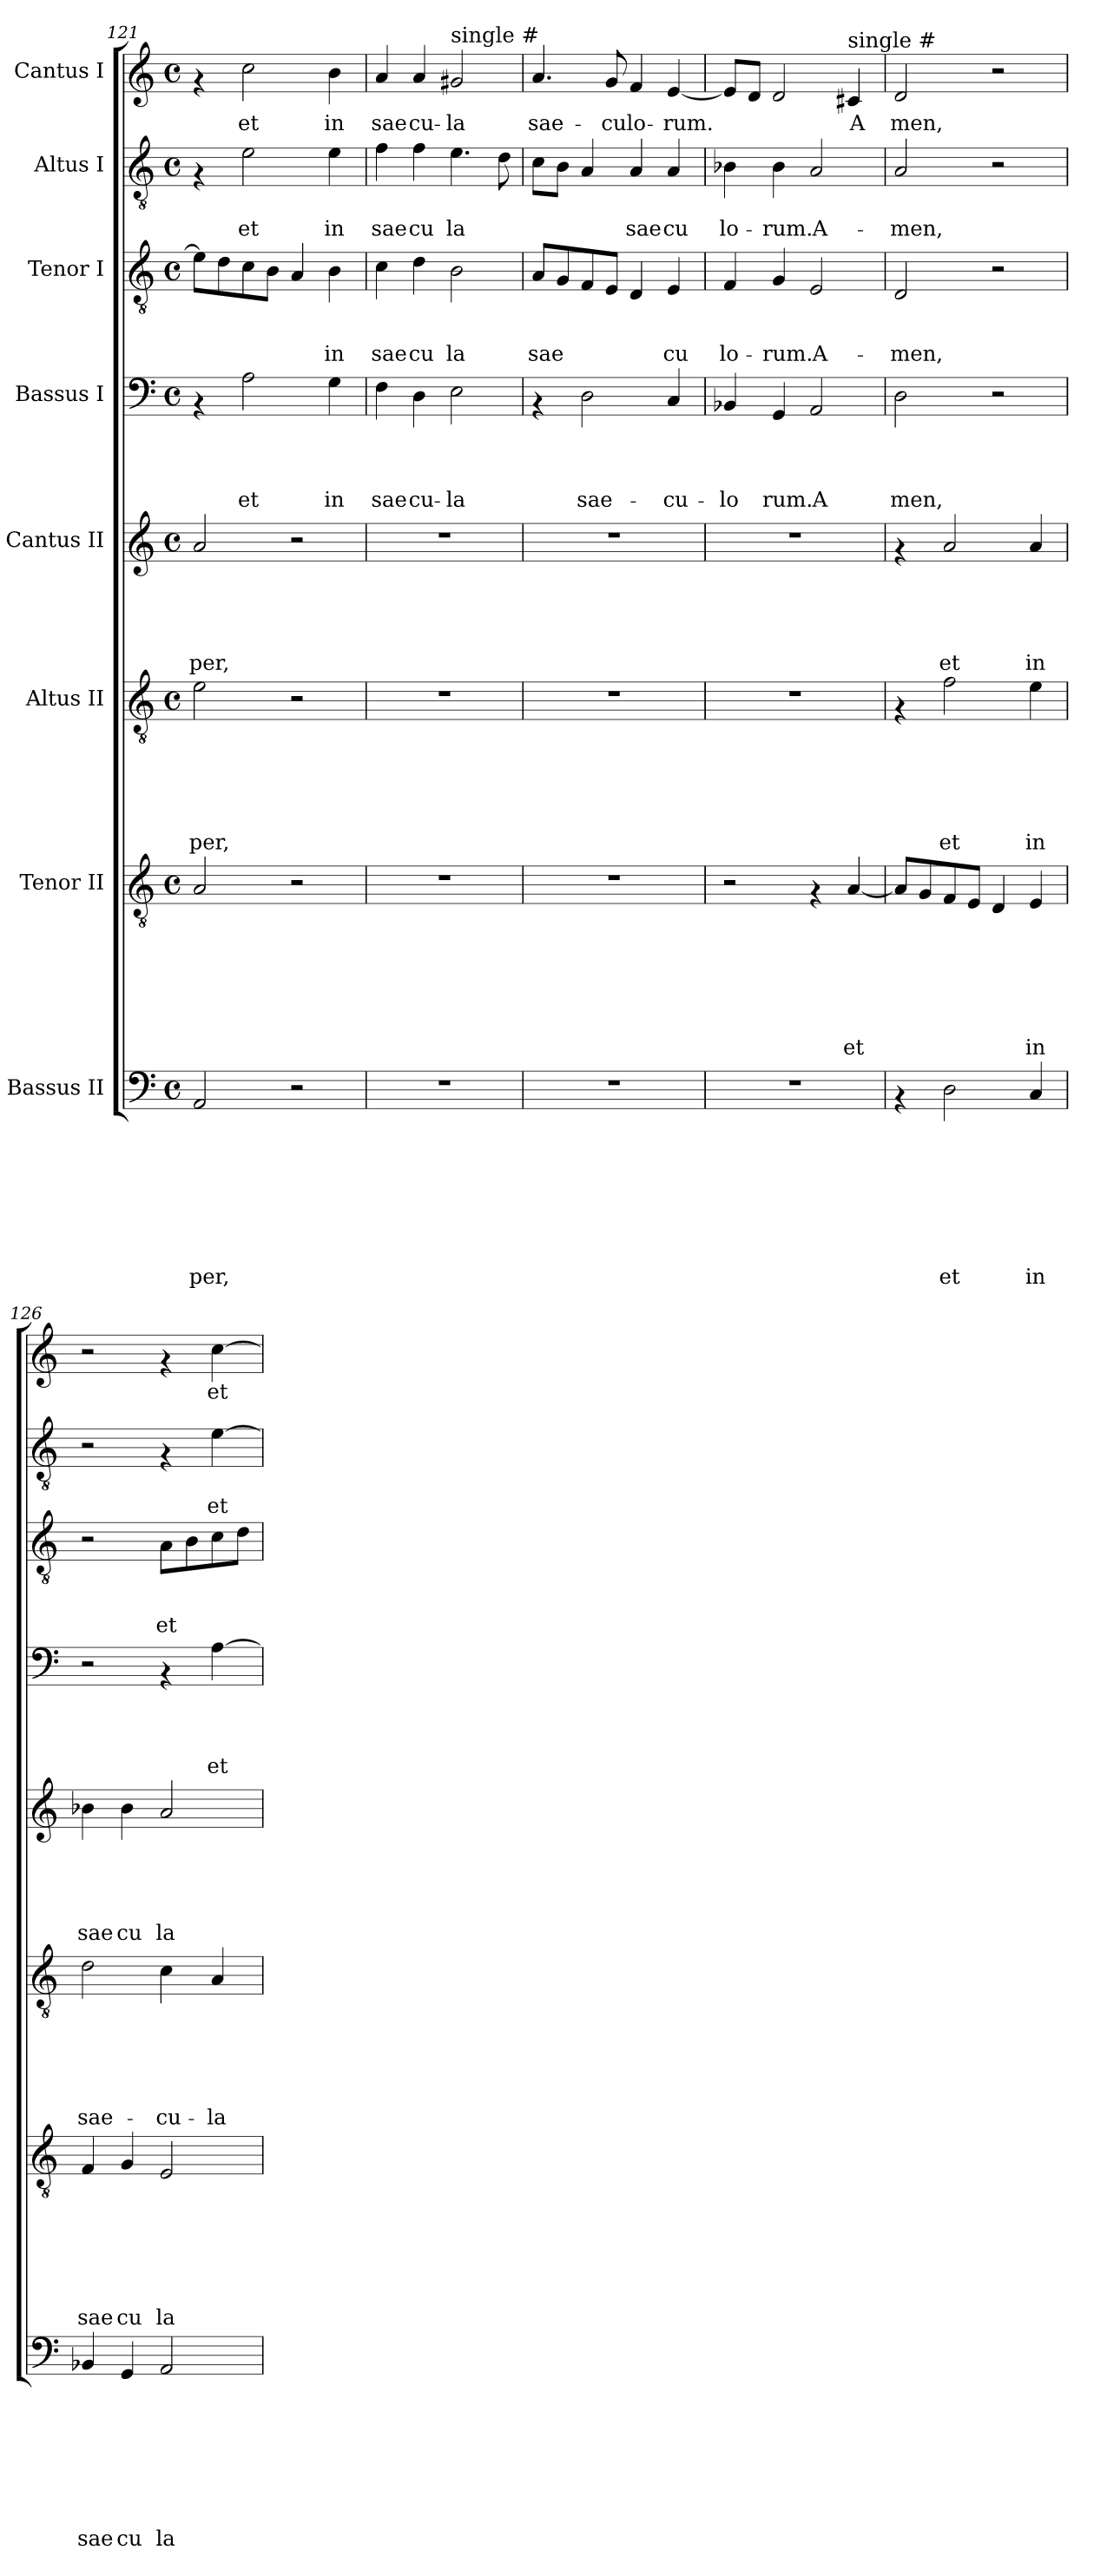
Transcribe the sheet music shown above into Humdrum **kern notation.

**kern	**text	**text	**text	**text	**text	**text	**text	**text	**kern	**text	**text	**text	**text	**text	**text	**text	**kern	**text	**text	**text	**text	**text	**text	**kern	**text	**text	**text	**text	**text	**kern	**text	**text	**text	**text	**kern	**text	**text	**text	**kern	**text	**text	**kern	**text
*part8	*part8	*part8	*part8	*part8	*part8	*part8	*part8	*part8	*part7	*part7	*part7	*part7	*part7	*part7	*part7	*part7	*part6	*part6	*part6	*part6	*part6	*part6	*part6	*part5	*part5	*part5	*part5	*part5	*part5	*part4	*part4	*part4	*part4	*part4	*part3	*part3	*part3	*part3	*part2	*part2	*part2	*part1	*part1
*staff8	*staff8	*staff8	*staff8	*staff8	*staff8	*staff8	*staff8	*staff8	*staff7	*staff7	*staff7	*staff7	*staff7	*staff7	*staff7	*staff7	*staff6	*staff6	*staff6	*staff6	*staff6	*staff6	*staff6	*staff5	*staff5	*staff5	*staff5	*staff5	*staff5	*staff4	*staff4	*staff4	*staff4	*staff4	*staff3	*staff3	*staff3	*staff3	*staff2	*staff2	*staff2	*staff1	*staff1
*I"Bassus II	*	*	*	*	*	*	*	*	*I"Tenor II	*	*	*	*	*	*	*	*I"Altus II	*	*	*	*	*	*	*I"Cantus II	*	*	*	*	*	*I"Bassus I	*	*	*	*	*I"Tenor I	*	*	*	*I"Altus I	*	*	*I"Cantus I	*
*clefF4	*	*	*	*	*	*	*	*	*clefGv2	*	*	*	*	*	*	*	*clefGv2	*	*	*	*	*	*	*clefG2	*	*	*	*	*	*clefF4	*	*	*	*	*clefGv2	*	*	*	*clefGv2	*	*	*clefG2	*
*k[]	*	*	*	*	*	*	*	*	*k[]	*	*	*	*	*	*	*	*k[]	*	*	*	*	*	*	*k[]	*	*	*	*	*	*k[]	*	*	*	*	*k[]	*	*	*	*k[]	*	*	*k[]	*
*C:	*	*	*	*	*	*	*	*	*C:	*	*	*	*	*	*	*	*C:	*	*	*	*	*	*	*C:	*	*	*	*	*	*C:	*	*	*	*	*C:	*	*	*	*C:	*	*	*C:	*
*M4/4	*	*	*	*	*	*	*	*	*M4/4	*	*	*	*	*	*	*	*M4/4	*	*	*	*	*	*	*M4/4	*	*	*	*	*	*M4/4	*	*	*	*	*M4/4	*	*	*	*M4/4	*	*	*M4/4	*
*met(c)	*	*	*	*	*	*	*	*	*met(c)	*	*	*	*	*	*	*	*met(c)	*	*	*	*	*	*	*met(c)	*	*	*	*	*	*met(c)	*	*	*	*	*met(c)	*	*	*	*met(c)	*	*	*met(c)	*
=121	=121	=121	=121	=121	=121	=121	=121	=121	=121	=121	=121	=121	=121	=121	=121	=121	=121	=121	=121	=121	=121	=121	=121	=121	=121	=121	=121	=121	=121	=121	=121	=121	=121	=121	=121	=121	=121	=121	=121	=121	=121	=121	=121
!	!	!	!	!	!	!	!	!LO:LY:b	!	!	!	!	!	!	!	!	!	!	!	!	!	!	!LO:LY:b	!	!	!	!	!	!LO:LY:b	!	!	!	!	!	!	!	!	!	!	!	!	!	!
2AA/	.	.	.	.	.	.	.	per,	2A/	.	.	.	.	.	.	.	2e\	.	.	.	.	.	per,	2a/	.	.	.	.	-per,	4rAA	.	.	.	.	8e\L]	.	.	.	4rF	.	.	4rf	.
.	.	.	.	.	.	.	.	.	.	.	.	.	.	.	.	.	.	.	.	.	.	.	.	.	.	.	.	.	.	.	.	.	.	.	8d\	.	.	.	.	.	.	.	.
!	!	!	!	!	!	!	!	!	!	!	!	!	!	!	!	!	!	!	!	!	!	!	!	!	!	!	!	!	!	!	!	!	!	!LO:LY:b	!	!	!	!	!	!	!LO:LY:b	!	!LO:LY:b
.	.	.	.	.	.	.	.	.	.	.	.	.	.	.	.	.	.	.	.	.	.	.	.	.	.	.	.	.	.	2A\	.	.	.	et	8c\	.	.	.	2e\	.	et	2cc\	et
.	.	.	.	.	.	.	.	.	.	.	.	.	.	.	.	.	.	.	.	.	.	.	.	.	.	.	.	.	.	.	.	.	.	.	8B\J	.	.	.	.	.	.	.	.
2r	.	.	.	.	.	.	.	.	2r	.	.	.	.	.	.	.	2r	.	.	.	.	.	.	2r	.	.	.	.	.	.	.	.	.	.	4A/	.	.	.	.	.	.	.	.
!	!	!	!	!	!	!	!	!	!	!	!	!	!	!	!	!	!	!	!	!	!	!	!	!	!	!	!	!	!	!	!	!	!	!LO:LY:b	!	!	!	!LO:LY:b	!	!	!LO:LY:b	!	!LO:LY:b
.	.	.	.	.	.	.	.	.	.	.	.	.	.	.	.	.	.	.	.	.	.	.	.	.	.	.	.	.	.	4G\	.	.	.	in	4B\	.	.	in	4e\	.	in	4b\	in
=122	=122	=122	=122	=122	=122	=122	=122	=122	=122	=122	=122	=122	=122	=122	=122	=122	=122	=122	=122	=122	=122	=122	=122	=122	=122	=122	=122	=122	=122	=122	=122	=122	=122	=122	=122	=122	=122	=122	=122	=122	=122	=122	=122
!	!	!	!	!	!	!	!	!	!	!	!	!	!	!	!	!	!	!	!	!	!	!	!	!	!	!	!	!	!	!	!	!	!	!LO:LY:b	!	!	!	!LO:LY:b	!	!	!LO:LY:b	!	!LO:LY:b
1r	.	.	.	.	.	.	.	.	1r	.	.	.	.	.	.	.	1r	.	.	.	.	.	.	1r	.	.	.	.	.	4F\	.	.	.	sae	4c\	.	.	sae	4f\	.	sae	4a/	sae
!	!	!	!	!	!	!	!	!	!	!	!	!	!	!	!	!	!	!	!	!	!	!	!	!	!	!	!	!	!	!	!	!	!	!LO:LY:b	!	!	!	!LO:LY:b	!	!	!LO:LY:b	!	!LO:LY:b
.	.	.	.	.	.	.	.	.	.	.	.	.	.	.	.	.	.	.	.	.	.	.	.	.	.	.	.	.	.	4D\	.	.	.	cu-	4d\	.	.	cu	4f\	.	cu	4a/	cu-
!	!	!	!	!	!	!	!	!	!	!	!	!	!	!	!	!	!	!	!	!	!	!	!	!	!	!	!	!	!	!	!	!	!	!	!	!	!	!	!	!	!	!LO:TX:a:t=single #	!
!	!	!	!	!	!	!	!	!	!	!	!	!	!	!	!	!	!	!	!	!	!	!	!	!	!	!	!	!	!	!	!	!	!	!LO:LY:b	!	!	!	!LO:LY:b	!	!	!LO:LY:b	!	!LO:LY:b
.	.	.	.	.	.	.	.	.	.	.	.	.	.	.	.	.	.	.	.	.	.	.	.	.	.	.	.	.	.	2E\	.	.	.	-la	2B\	.	.	la	4.e\	.	la	2g#/	-la
.	.	.	.	.	.	.	.	.	.	.	.	.	.	.	.	.	.	.	.	.	.	.	.	.	.	.	.	.	.	.	.	.	.	.	.	.	.	.	8d\	.	.	.	.
=123	=123	=123	=123	=123	=123	=123	=123	=123	=123	=123	=123	=123	=123	=123	=123	=123	=123	=123	=123	=123	=123	=123	=123	=123	=123	=123	=123	=123	=123	=123	=123	=123	=123	=123	=123	=123	=123	=123	=123	=123	=123	=123	=123
!	!	!	!	!	!	!	!	!	!	!	!	!	!	!	!	!	!	!	!	!	!	!	!	!	!	!	!	!	!	!	!	!	!	!	!	!	!	!LO:LY:b	!	!	!	!	!LO:LY:b
1r	.	.	.	.	.	.	.	.	1r	.	.	.	.	.	.	.	1r	.	.	.	.	.	.	1r	.	.	.	.	.	4rAA	.	.	.	.	8A/L	.	.	sae	8c\L	.	.	4.a/	sae-
.	.	.	.	.	.	.	.	.	.	.	.	.	.	.	.	.	.	.	.	.	.	.	.	.	.	.	.	.	.	.	.	.	.	.	8G/	.	.	.	8B\J	.	.	.	.
!	!	!	!	!	!	!	!	!	!	!	!	!	!	!	!	!	!	!	!	!	!	!	!	!	!	!	!	!	!	!	!	!	!	!LO:LY:b	!	!	!	!	!	!	!	!	!
.	.	.	.	.	.	.	.	.	.	.	.	.	.	.	.	.	.	.	.	.	.	.	.	.	.	.	.	.	.	2D\	.	.	.	sae-	8F/	.	.	.	4A/	.	.	.	.
!	!	!	!	!	!	!	!	!	!	!	!	!	!	!	!	!	!	!	!	!	!	!	!	!	!	!	!	!	!	!	!	!	!	!	!	!	!	!	!	!	!	!	!LO:LY:b
.	.	.	.	.	.	.	.	.	.	.	.	.	.	.	.	.	.	.	.	.	.	.	.	.	.	.	.	.	.	.	.	.	.	.	8E/J	.	.	.	.	.	.	8g/	-culo-
!	!	!	!	!	!	!	!	!	!	!	!	!	!	!	!	!	!	!	!	!	!	!	!	!	!	!	!	!	!	!	!	!	!	!	!	!	!	!	!	!	!LO:LY:b	!	!
.	.	.	.	.	.	.	.	.	.	.	.	.	.	.	.	.	.	.	.	.	.	.	.	.	.	.	.	.	.	.	.	.	.	.	4D/	.	.	.	4A/	.	sae	4f/	.
!	!	!	!	!	!	!	!	!	!	!	!	!	!	!	!	!	!	!	!	!	!	!	!	!	!	!	!	!	!	!	!	!	!	!LO:LY:b	!	!	!	!LO:LY:b	!	!	!LO:LY:b	!	!LO:LY:b
.	.	.	.	.	.	.	.	.	.	.	.	.	.	.	.	.	.	.	.	.	.	.	.	.	.	.	.	.	.	4C/	.	.	.	-cu-	4E/	.	.	cu	4A/	.	cu	[>4e/	-rum.
!!LO:PB:g=z
=124	=124	=124	=124	=124	=124	=124	=124	=124	=124	=124	=124	=124	=124	=124	=124	=124	=124	=124	=124	=124	=124	=124	=124	=124	=124	=124	=124	=124	=124	=124	=124	=124	=124	=124	=124	=124	=124	=124	=124	=124	=124	=124	=124
!	!	!	!	!	!	!	!	!	!	!	!	!	!	!	!	!	!	!	!	!	!	!	!	!	!	!	!	!	!	!	!	!	!	!LO:LY:b	!	!	!	!LO:LY:b	!	!	!LO:LY:b	!	!
1r	.	.	.	.	.	.	.	.	2r	.	.	.	.	.	.	.	1r	.	.	.	.	.	.	1r	.	.	.	.	.	4BB-X/	.	.	.	-lo	4F/	.	.	lo-	4B-X\	.	lo-	8e/L]	.
.	.	.	.	.	.	.	.	.	.	.	.	.	.	.	.	.	.	.	.	.	.	.	.	.	.	.	.	.	.	.	.	.	.	.	.	.	.	.	.	.	.	8d/J	.
!	!	!	!	!	!	!	!	!	!	!	!	!	!	!	!	!	!	!	!	!	!	!	!	!	!	!	!	!	!	!	!	!	!	!LO:LY:b	!	!	!	!LO:LY:b	!	!	!LO:LY:b	!	!
.	.	.	.	.	.	.	.	.	.	.	.	.	.	.	.	.	.	.	.	.	.	.	.	.	.	.	.	.	.	4GG/	.	.	.	rum.	4G/	.	.	-rum.	4B-\	.	-rum.	2d/	.
!	!	!	!	!	!	!	!	!	!	!	!	!	!	!	!	!	!	!	!	!	!	!	!	!	!	!	!	!	!	!	!	!	!	!LO:LY:b	!	!	!	!LO:LY:b	!	!	!LO:LY:b	!	!
.	.	.	.	.	.	.	.	.	4rF	.	.	.	.	.	.	.	.	.	.	.	.	.	.	.	.	.	.	.	.	2AA/	.	.	.	A	2E/	.	.	A-	2A/	.	A-	.	.
!	!	!	!	!	!	!	!	!	!	!	!	!	!	!	!	!	!	!	!	!	!	!	!	!	!	!	!	!	!	!	!	!	!	!	!	!	!	!	!	!	!	!LO:TX:a:t=single #	!
!	!	!	!	!	!	!	!	!	!	!	!	!	!	!	!	!LO:LY:b	!	!	!	!	!	!	!	!	!	!	!	!	!	!	!	!	!	!	!	!	!	!	!	!	!	!	!LO:LY:b
.	.	.	.	.	.	.	.	.	[<4A/	.	.	.	.	.	.	et	.	.	.	.	.	.	.	.	.	.	.	.	.	.	.	.	.	.	.	.	.	.	.	.	.	4c#/	A
=125	=125	=125	=125	=125	=125	=125	=125	=125	=125	=125	=125	=125	=125	=125	=125	=125	=125	=125	=125	=125	=125	=125	=125	=125	=125	=125	=125	=125	=125	=125	=125	=125	=125	=125	=125	=125	=125	=125	=125	=125	=125	=125	=125
!	!	!	!	!	!	!	!	!	!	!	!	!	!	!	!	!	!	!	!	!	!	!	!	!	!	!	!	!	!	!	!	!	!	!LO:LY:b	!	!	!	!LO:LY:b	!	!	!LO:LY:b	!	!LO:LY:b
4rAA	.	.	.	.	.	.	.	.	8A/L]	.	.	.	.	.	.	.	4rF	.	.	.	.	.	.	4rf	.	.	.	.	.	2D\	.	.	.	men,	2D/	.	.	-men,	2A/	.	-men,	2d/	men,
.	.	.	.	.	.	.	.	.	8G/	.	.	.	.	.	.	.	.	.	.	.	.	.	.	.	.	.	.	.	.	.	.	.	.	.	.	.	.	.	.	.	.	.	.
!	!	!	!	!	!	!	!	!LO:LY:b	!	!	!	!	!	!	!	!	!	!	!	!	!	!	!LO:LY:b	!	!	!	!	!	!LO:LY:b	!	!	!	!	!	!	!	!	!	!	!	!	!	!
2D\	.	.	.	.	.	.	.	et	8F/	.	.	.	.	.	.	.	2f\	.	.	.	.	.	et	2a/	.	.	.	.	et	.	.	.	.	.	.	.	.	.	.	.	.	.	.
.	.	.	.	.	.	.	.	.	8E/J	.	.	.	.	.	.	.	.	.	.	.	.	.	.	.	.	.	.	.	.	.	.	.	.	.	.	.	.	.	.	.	.	.	.
.	.	.	.	.	.	.	.	.	4D/	.	.	.	.	.	.	.	.	.	.	.	.	.	.	.	.	.	.	.	.	2r	.	.	.	.	2r	.	.	.	2r	.	.	2r	.
!	!	!	!	!	!	!	!	!LO:LY:b	!	!	!	!	!	!	!	!LO:LY:b	!	!	!	!	!	!	!LO:LY:b	!	!	!	!	!	!LO:LY:b	!	!	!	!	!	!	!	!	!	!	!	!	!	!
4C/	.	.	.	.	.	.	.	in	4E/	.	.	.	.	.	.	in	4e\	.	.	.	.	.	in	4a/	.	.	.	.	in	.	.	.	.	.	.	.	.	.	.	.	.	.	.
=126	=126	=126	=126	=126	=126	=126	=126	=126	=126	=126	=126	=126	=126	=126	=126	=126	=126	=126	=126	=126	=126	=126	=126	=126	=126	=126	=126	=126	=126	=126	=126	=126	=126	=126	=126	=126	=126	=126	=126	=126	=126	=126	=126
!	!	!	!	!	!	!	!	!LO:LY:b	!	!	!	!	!	!	!	!LO:LY:b	!	!	!	!	!	!	!LO:LY:b	!	!	!	!	!	!LO:LY:b	!	!	!	!	!	!	!	!	!	!	!	!	!	!
4BB-X/	.	.	.	.	.	.	.	sae	4F/	.	.	.	.	.	.	sae	2d\	.	.	.	.	.	sae-	4b-X\	.	.	.	.	sae	2r	.	.	.	.	2r	.	.	.	2r	.	.	2r	.
!	!	!	!	!	!	!	!	!LO:LY:b	!	!	!	!	!	!	!	!LO:LY:b	!	!	!	!	!	!	!	!	!	!	!	!	!LO:LY:b	!	!	!	!	!	!	!	!	!	!	!	!	!	!
4GG/	.	.	.	.	.	.	.	cu	4G/	.	.	.	.	.	.	cu	.	.	.	.	.	.	.	4b-\	.	.	.	.	cu	.	.	.	.	.	.	.	.	.	.	.	.	.	.
!	!	!	!	!	!	!	!	!LO:LY:b	!	!	!	!	!	!	!	!LO:LY:b	!	!	!	!	!	!	!LO:LY:b	!	!	!	!	!	!LO:LY:b	!	!	!	!	!	!	!	!	!LO:LY:b	!	!	!	!	!
2AA/	.	.	.	.	.	.	.	la	2E/	.	.	.	.	.	.	la	4c\	.	.	.	.	.	-cu-	2a/	.	.	.	.	la	4rAA	.	.	.	.	8A\L	.	.	et	4rF	.	.	4rf	.
.	.	.	.	.	.	.	.	.	.	.	.	.	.	.	.	.	.	.	.	.	.	.	.	.	.	.	.	.	.	.	.	.	.	.	8B\	.	.	.	.	.	.	.	.
!	!	!	!	!	!	!	!	!	!	!	!	!	!	!	!	!	!	!	!	!	!	!	!LO:LY:b	!	!	!	!	!	!	!	!	!	!	!LO:LY:b	!	!	!	!	!	!	!LO:LY:b	!	!LO:LY:b
.	.	.	.	.	.	.	.	.	.	.	.	.	.	.	.	.	4A/	.	.	.	.	.	-la	.	.	.	.	.	.	[>4A\	.	.	.	et	8c\	.	.	.	[>4e\	.	et	[>4cc\	et
.	.	.	.	.	.	.	.	.	.	.	.	.	.	.	.	.	.	.	.	.	.	.	.	.	.	.	.	.	.	.	.	.	.	.	8d\J	.	.	.	.	.	.	.	.
=	=	=	=	=	=	=	=	=	=	=	=	=	=	=	=	=	=	=	=	=	=	=	=	=	=	=	=	=	=	=	=	=	=	=	=	=	=	=	=	=	=	=	=
*-	*-	*-	*-	*-	*-	*-	*-	*-	*-	*-	*-	*-	*-	*-	*-	*-	*-	*-	*-	*-	*-	*-	*-	*-	*-	*-	*-	*-	*-	*-	*-	*-	*-	*-	*-	*-	*-	*-	*-	*-	*-	*-	*-
